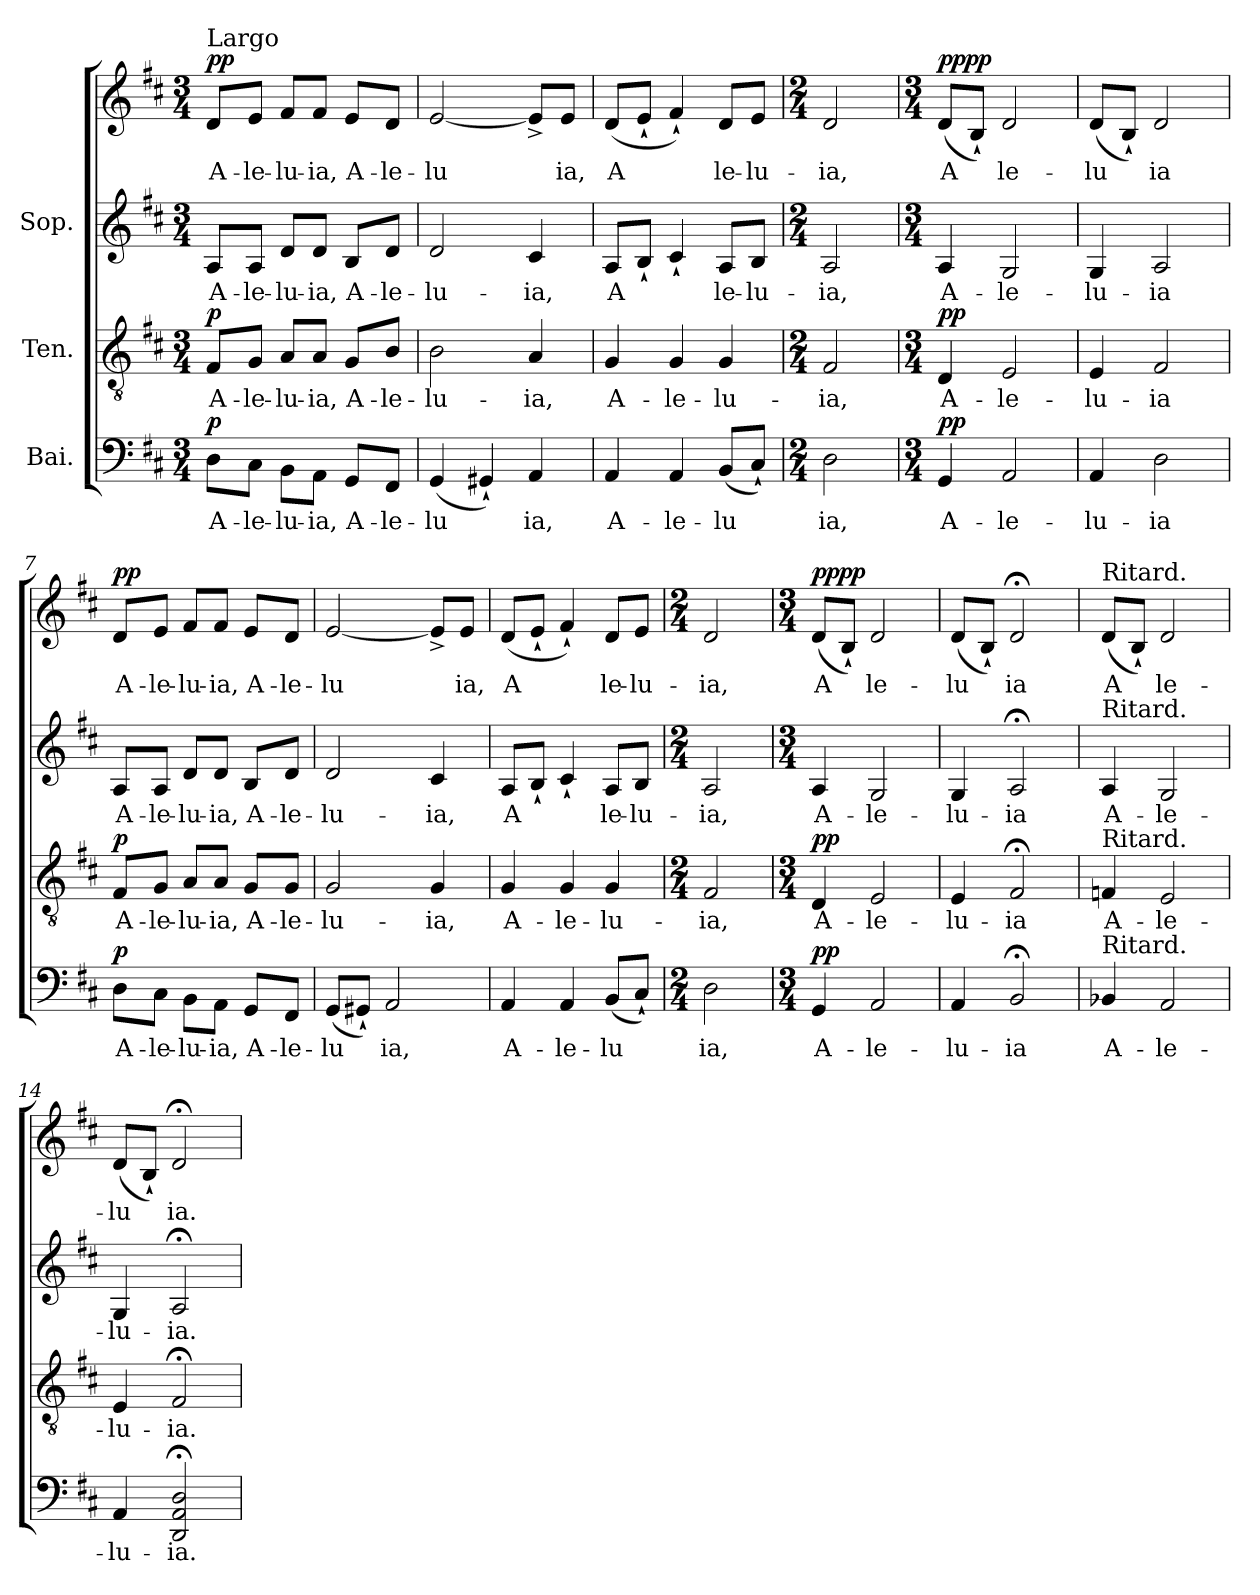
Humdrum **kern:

**kern	**text	**dynam	**kern	**text	**dynam	**kern	**text	**kern	**text	**dynam
*part3	*part3	*part3	*part2	*part2	*part2	*part1	*part1	*part1	*part1	*part1
*staff4	*staff4	*staff4	*staff3	*staff3	*staff3	*staff2	*staff2	*staff1	*staff1	*staff1/2
*I"Bai.	*	*	*I"Ten.	*	*	*I"Sop.	*	*	*	*
!!LO:PB:g=z
*stria5	*	*	*stria5	*	*	*stria5	*	*stria5	*	*
*clefF4	*	*	*clefGv2	*	*	*clefG2	*	*clefG2	*	*
*k[f#c#]	*	*	*k[f#c#]	*	*	*k[f#c#]	*	*k[f#c#]	*	*
*D:	*	*	*D:	*	*	*D:	*	*D:	*	*
*M3/4	*	*	*M3/4	*	*	*M3/4	*	*M3/4	*	*
*MM58	*	*	*MM58	*	*	*MM58	*	*MM58	*	*
=1	=1	=1	=1	=1	=1	=1	=1	=1	=1	=1
!	!	!	!	!	!	!	!	!LO:TX:a:t=Largo	!	!
!	!LO:LY:b	!LO:DY:b	!	!LO:LY:b	!LO:DY:b	!	!LO:LY:b	!	!LO:LY:b	!LO:DY:b=2
!	!	!	!	!	!	!	!	!	!	!LO:DY:n=1:b
8D\L	A-	p	8F#/L	A-	p	8A/L	-A-	8d/L	A-	p p
!	!LO:LY:b	!	!	!LO:LY:b	!	!	!LO:LY:b	!	!LO:LY:b	!
8C#\J	-le-	.	8G/J	-le-	.	8A/J	-le-	8e/J	-le-	.
!	!LO:LY:b	!	!	!LO:LY:b	!	!	!LO:LY:b	!	!LO:LY:b	!
8BB\L	-lu-	.	8A/L	-lu-	.	8d/L	-lu-	8f#/L	-lu-	.
!	!LO:LY:b	!	!	!LO:LY:b	!	!	!LO:LY:b	!	!LO:LY:b	!
8AA\J	-ia,	.	8A/J	-ia,	.	8d/J	-ia,	8f#/J	-ia,	.
!	!LO:LY:b	!	!	!LO:LY:b	!	!	!LO:LY:b	!	!LO:LY:b	!
8GG/L	A-	.	8G/L	A-	.	8B/L	A-	8e/L	A-	.
!	!LO:LY:b	!	!	!LO:LY:b	!	!	!LO:LY:b	!	!LO:LY:b	!
8FF#/J	-le-	.	8B/J	-le-	.	8d/J	-le-	8d/J	-le-	.
=2	=2	=2	=2	=2	=2	=2	=2	=2	=2	=2
!	!LO:LY:b	!	!	!LO:LY:b	!	!	!LO:LY:b	!	!LO:LY:b	!
(>4GG/	-lu-	.	2B\	-lu-	.	2d/	lu-	[<2e/	-lu-	.
!	!LO:LY:b	!	!	!	!	!	!	!	!	!
4GG#X`</)	-	.	.	.	.	.	.	.	.	.
!	!LO:LY:b	!	!	!LO:LY:b	!	!	!LO:LY:b	!	!LO:LY:b	!
4AA/	ia,	.	4A/	-ia,	.	4c#/	-ia,	8e^</L]	-	.
!	!	!	!	!	!	!	!	!	!LO:LY:b	!
.	.	.	.	.	.	.	.	8e/J	ia,	.
=3	=3	=3	=3	=3	=3	=3	=3	=3	=3	=3
!	!LO:LY:b	!	!	!LO:LY:b	!	!	!LO:LY:b	!	!LO:LY:b	!
4AA/	A-	.	4G/	A-	.	8A/L	-A-	(>8d/L	A-	.
!	!	!	!	!	!	!	!LO:LY:b	!	!LO:LY:b	!
.	.	.	.	.	.	8B`</J	-	8e`</J	-	.
!	!LO:LY:b	!	!	!LO:LY:b	!	!	!LO:LY:b	!	!LO:LY:b	!
4AA/	-le-	.	4G/	-le-	.	4c#`</	.	4f#`</)	.	.
!	!LO:LY:b	!	!	!LO:LY:b	!	!	!LO:LY:b	!	!LO:LY:b	!
(>8BB/L	-lu-	.	4G/	-lu-	.	8A/L	le-	8d/L	le-	.
!	!LO:LY:b	!	!	!	!	!	!LO:LY:b	!	!LO:LY:b	!
8C#`</J)	--	.	.	.	.	8B/J	-lu-	8e/J	-lu-	.
=4	=4	=4	=4	=4	=4	=4	=4	=4	=4	=4
*M2/4	*	*	*M2/4	*	*	*M2/4	*	*M2/4	*	*
!	!LO:LY:b	!	!	!LO:LY:b	!	!	!LO:LY:b	!	!LO:LY:b	!
2D\	-ia,	.	2F#/	-ia,	.	2A/	ia,	2d/	-ia,	.
=5	=5	=5	=5	=5	=5	=5	=5	=5	=5	=5
*M3/4	*	*	*M3/4	*	*	*M3/4	*	*M3/4	*	*
!	!LO:LY:b	!LO:DY:b	!	!LO:LY:b	!LO:DY:b	!	!LO:LY:b	!	!LO:LY:b	!LO:DY:b=2
!	!	!	!	!	!	!	!	!	!	!LO:DY:n=1:b
4GG/	A-	pp	4D/	A-	pp	4A/	-A-	(>8d/L	A-	pp pp
!	!	!	!	!	!	!	!	!	!LO:LY:b	!
.	.	.	.	.	.	.	.	8B`</J)	-	.
!	!LO:LY:b	!	!	!LO:LY:b	!	!	!LO:LY:b	!	!LO:LY:b	!
2AA/	-le-	.	2E/	-le-	.	2G/	-le-	2d/	le-	.
=6	=6	=6	=6	=6	=6	=6	=6	=6	=6	=6
!	!LO:LY:b	!	!	!LO:LY:b	!	!	!LO:LY:b	!	!LO:LY:b	!
4AA/	-lu-	.	4E/	-lu-	.	4G/	lu-	(>8d/L	-lu-	.
!	!	!	!	!	!	!	!	!	!LO:LY:b	!
.	.	.	.	.	.	.	.	8B`</J)	-	.
!	!LO:LY:b	!	!	!LO:LY:b	!	!	!LO:LY:b	!	!LO:LY:b	!
2D\	-ia	.	2F#/	-ia	.	2A/	-ia	2d/	ia	.
!!LO:LB:g=z
=7	=7	=7	=7	=7	=7	=7	=7	=7	=7	=7
!	!LO:LY:b	!LO:DY:b	!	!LO:LY:b	!LO:DY:b	!	!LO:LY:b	!	!LO:LY:b	!LO:DY:b=2
!	!	!	!	!	!	!	!	!	!	!LO:DY:n=1:b
8D\L	A-	p	8F#/L	A-	p	8A/L	-A-	8d/L	A-	p p
!	!LO:LY:b	!	!	!LO:LY:b	!	!	!LO:LY:b	!	!LO:LY:b	!
8C#\J	-le-	.	8G/J	-le-	.	8A/J	-le-	8e/J	-le-	.
!	!LO:LY:b	!	!	!LO:LY:b	!	!	!LO:LY:b	!	!LO:LY:b	!
8BB\L	-lu-	.	8A/L	-lu-	.	8d/L	-lu-	8f#/L	-lu-	.
!	!LO:LY:b	!	!	!LO:LY:b	!	!	!LO:LY:b	!	!LO:LY:b	!
8AA\J	-ia,	.	8A/J	-ia,	.	8d/J	-ia,	8f#/J	-ia,	.
!	!LO:LY:b	!	!	!LO:LY:b	!	!	!LO:LY:b	!	!LO:LY:b	!
8GG/L	A-	.	8G/L	A-	.	8B/L	A-	8e/L	A-	.
!	!LO:LY:b	!	!	!LO:LY:b	!	!	!LO:LY:b	!	!LO:LY:b	!
8FF#/J	-le-	.	8G/J	-le-	.	8d/J	-le-	8d/J	-le-	.
=8	=8	=8	=8	=8	=8	=8	=8	=8	=8	=8
!	!LO:LY:b	!	!	!LO:LY:b	!	!	!LO:LY:b	!	!LO:LY:b	!
(>8GG/L	-lu-	.	2G/	-lu-	.	2d/	lu-	[<2e/	-lu-	.
!	!LO:LY:b	!	!	!	!	!	!	!	!	!
8GG#X`</J)	-	.	.	.	.	.	.	.	.	.
!	!LO:LY:b	!	!	!	!	!	!	!	!	!
2AA/	ia,	.	.	.	.	.	.	.	.	.
!	!	!	!	!LO:LY:b	!	!	!LO:LY:b	!	!LO:LY:b	!
.	.	.	4G/	-ia,	.	4c#/	-ia,	8e^</L]	-	.
!	!	!	!	!	!	!	!	!	!LO:LY:b	!
.	.	.	.	.	.	.	.	8e/J	ia,	.
=9	=9	=9	=9	=9	=9	=9	=9	=9	=9	=9
!	!LO:LY:b	!	!	!LO:LY:b	!	!	!LO:LY:b	!	!LO:LY:b	!
4AA/	A-	.	4G/	A-	.	8A/L	-A-	(>8d/L	A-	.
!	!	!	!	!	!	!	!LO:LY:b	!	!LO:LY:b	!
.	.	.	.	.	.	8B`</J	-	8e`</J	-	.
!	!LO:LY:b	!	!	!LO:LY:b	!	!	!LO:LY:b	!	!LO:LY:b	!
4AA/	-le-	.	4G/	-le-	.	4c#`</	.	4f#`</)	.	.
!	!LO:LY:b	!	!	!LO:LY:b	!	!	!LO:LY:b	!	!LO:LY:b	!
(>8BB/L	-lu-	.	4G/	-lu-	.	8A/L	le-	8d/L	le-	.
!	!LO:LY:b	!	!	!	!	!	!LO:LY:b	!	!LO:LY:b	!
8C#`</J)	--	.	.	.	.	8B/J	-lu-	8e/J	-lu-	.
=10	=10	=10	=10	=10	=10	=10	=10	=10	=10	=10
*M2/4	*	*	*M2/4	*	*	*M2/4	*	*M2/4	*	*
!	!LO:LY:b	!	!	!LO:LY:b	!	!	!LO:LY:b	!	!LO:LY:b	!
2D\	-ia,	.	2F#/	-ia,	.	2A/	ia,	2d/	-ia,	.
=11	=11	=11	=11	=11	=11	=11	=11	=11	=11	=11
*M3/4	*	*	*M3/4	*	*	*M3/4	*	*M3/4	*	*
!	!LO:LY:b	!LO:DY:b	!	!LO:LY:b	!LO:DY:b	!	!LO:LY:b	!	!LO:LY:b	!LO:DY:b=2
!	!	!	!	!	!	!	!	!	!	!LO:DY:n=1:b
4GG/	A-	pp	4D/	A-	pp	4A/	-A-	(>8d/L	A-	pp pp
!	!	!	!	!	!	!	!	!	!LO:LY:b	!
.	.	.	.	.	.	.	.	8B`</J)	-	.
!	!LO:LY:b	!	!	!LO:LY:b	!	!	!LO:LY:b	!	!LO:LY:b	!
2AA/	-le-	.	2E/	-le-	.	2G/	-le-	2d/	le-	.
=12	=12	=12	=12	=12	=12	=12	=12	=12	=12	=12
!	!LO:LY:b	!	!	!LO:LY:b	!	!	!LO:LY:b	!	!LO:LY:b	!
4AA/	-lu-	.	4E/	-lu-	.	4G/	lu-	(>8d/L	-lu-	.
!	!	!	!	!	!	!	!	!	!LO:LY:b	!
.	.	.	.	.	.	.	.	8B`</J)	-	.
!	!LO:LY:b	!	!	!LO:LY:b	!	!	!LO:LY:b	!	!LO:LY:b	!
2BB;</	-ia	.	2F#;</	-ia	.	2A;</	-ia	2d;</	ia	.
=13	=13	=13	=13	=13	=13	=13	=13	=13	=13	=13
!	!	!	!	!	!	!	!	!LO:TX:a:t=Ritard.	!	!
!	!	!	!	!	!	!LO:TX:a:t=Ritard.	!	!	!	!
!	!	!	!LO:TX:a:t=Ritard.	!	!	!	!	!	!	!
!LO:TX:a:t=Ritard.	!	!	!	!	!	!	!	!	!	!
!	!LO:LY:b	!	!	!LO:LY:b	!	!	!LO:LY:b	!	!LO:LY:b	!
4BB-X/	A-	.	4Fn/	A-	.	4A/	-A-	(>8d/L	A-	.
!	!	!	!	!	!	!	!	!	!LO:LY:b	!
.	.	.	.	.	.	.	.	8B`</J)	-	.
!	!LO:LY:b	!	!	!LO:LY:b	!	!	!LO:LY:b	!	!LO:LY:b	!
2AA/	-le-	.	2E/	-le-	.	2G/	-le-	2d/	le-	.
!!LO:LB:g=z
=14	=14	=14	=14	=14	=14	=14	=14	=14	=14	=14
!	!LO:LY:b	!	!	!LO:LY:b	!	!	!LO:LY:b	!	!LO:LY:b	!
4AA/	-lu-	.	4E/	-lu-	.	4G/	lu-	(>8d/L	-lu-	.
!	!	!	!	!	!	!	!	!	!LO:LY:b	!
.	.	.	.	.	.	.	.	8B`</J)	-	.
!	!LO:LY:b	!	!	!LO:LY:b	!	!	!LO:LY:b	!	!LO:LY:b	!
2D/;< 2AA/;< 2DD/;<	-ia.	.	2F#;</	-ia.	.	2A;</	-ia.	2d;</	ia.	.
=	=	=	=	=	=	=	=	=	=	=
*-	*-	*-	*-	*-	*-	*-	*-	*-	*-	*-
